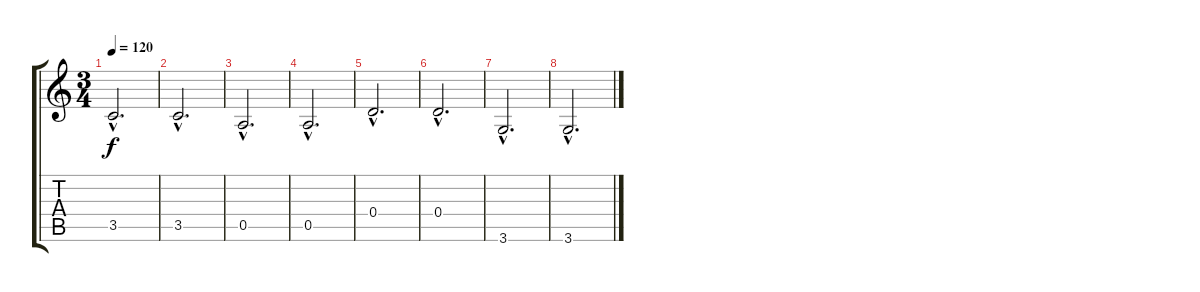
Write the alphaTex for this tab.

\track "" {instrument acousticguitarnylon}
\staff {score tabs}
\tuning (E4 B3 G3 D3 A2 E2) {hide}
\ts (3 4)
\tempo 120
\clef g2
\ks c
3.5{hac}.2{d dy f instrument acousticguitarnylon} |
3.5{hac}.2{d} |
0.5{hac}.2{d} |
0.5{hac}.2{d} |
0.4{hac}.2{d} |
0.4{hac}.2{d} |
3.6{hac}.2{d} |
3.6{hac}.2{d}
